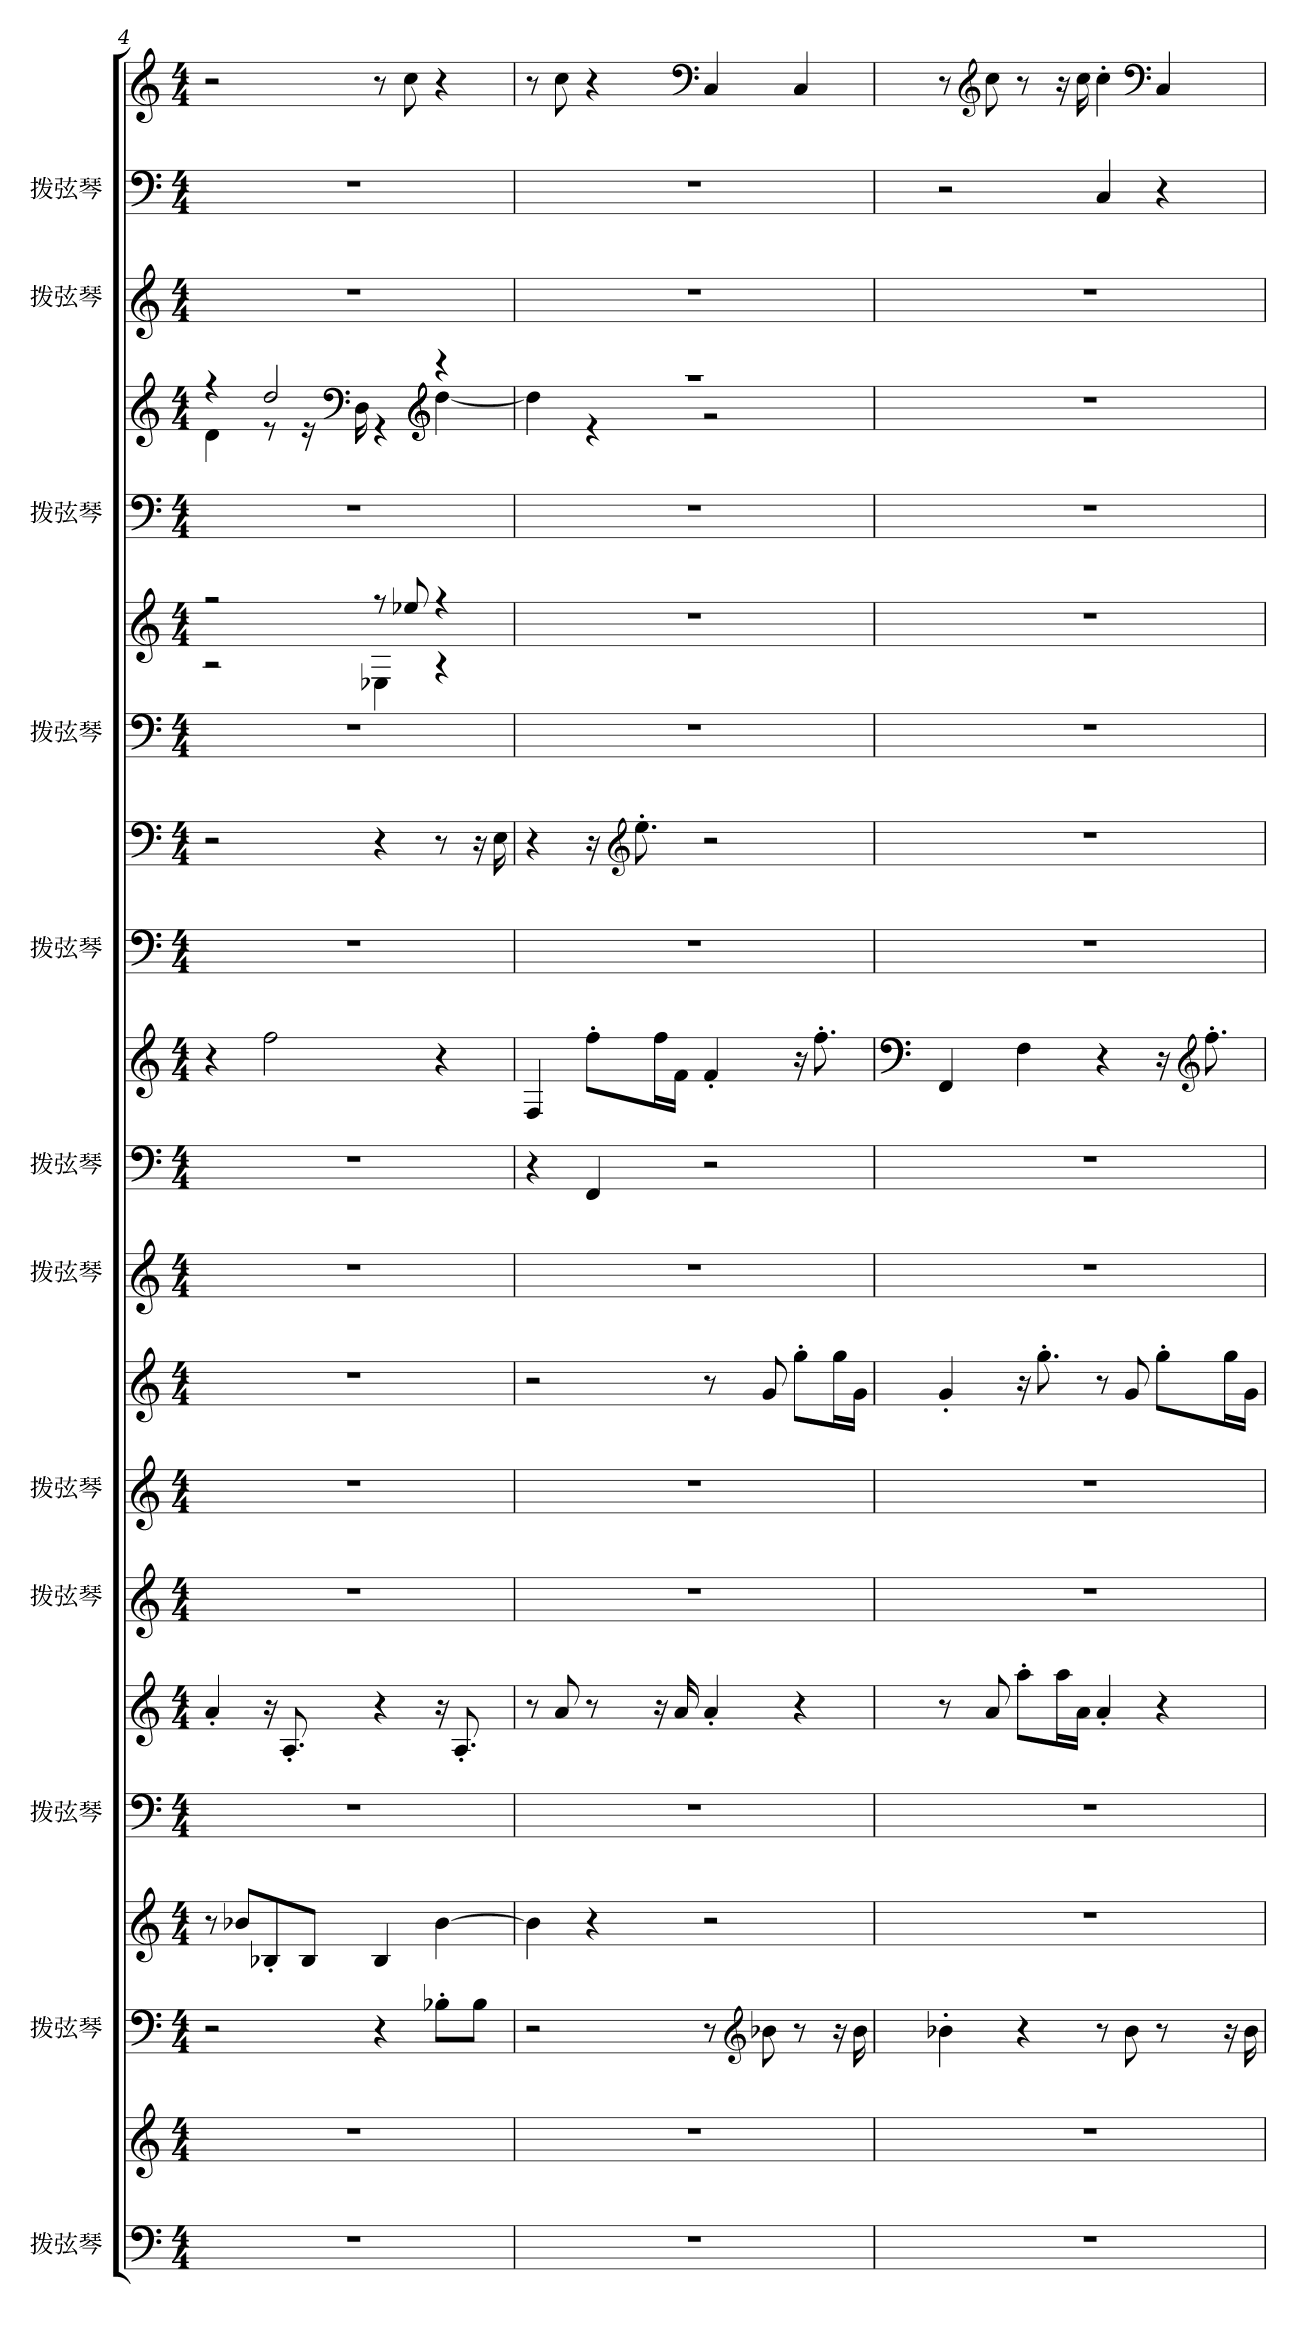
**kern	**kern	**kern	**kern	**kern	**kern	**kern	**kern	**kern	**kern	**kern	**kern	**kern	**kern	**kern	**kern	**kern	**kern	**kern	**kern	**kern
*part12	*part12	*part11	*part11	*part10	*part10	*part9	*part8	*part8	*part7	*part6	*part6	*part5	*part5	*part4	*part4	*part3	*part3	*part2	*part1	*part1
*staff21	*staff20	*staff19	*staff18	*staff17	*staff16	*staff15	*staff14	*staff13	*staff12	*staff11	*staff10	*staff9	*staff8	*staff7	*staff6	*staff5	*staff4	*staff3	*staff2	*staff1
*I"拨弦琴	*	*I"拨弦琴	*	*I"拨弦琴	*	*I"拨弦琴	*I"拨弦琴	*	*I"拨弦琴	*I"拨弦琴	*	*I"拨弦琴	*	*I"拨弦琴	*	*I"拨弦琴	*	*I"拨弦琴	*I"拨弦琴	*
!!LO:PB:g=z
*clefF4	*clefG2	*clefF4	*clefG2	*clefF4	*clefG2	*clefG2	*clefG2	*clefG2	*clefG2	*clefF4	*clefG2	*clefF4	*clefF4	*clefF4	*clefG2	*clefF4	*clefG2	*clefG2	*clefF4	*clefG2
*k[]	*k[]	*k[]	*k[]	*k[]	*k[]	*k[]	*k[]	*k[]	*k[]	*k[]	*k[]	*k[]	*k[]	*k[]	*k[]	*k[]	*k[]	*k[]	*k[]	*k[]
*M4/4	*M4/4	*M4/4	*M4/4	*M4/4	*M4/4	*M4/4	*M4/4	*M4/4	*M4/4	*M4/4	*M4/4	*M4/4	*M4/4	*M4/4	*M4/4	*M4/4	*M4/4	*M4/4	*M4/4	*M4/4
=4	=4	=4	=4	=4	=4	=4	=4	=4	=4	=4	=4	=4	=4	=4	=4	=4	=4	=4	=4	=4
*	*	*	*	*	*	*	*	*	*	*	*	*	*	*	*^	*	*^	*	*	*
1r	1r	2r	8r	1r	4a'/	1r	1r	1r	1r	1r	4r	1r	2r	1r	2r	2r	1r	4r	4d\	1r	1r	2r
.	.	.	8b-X/L	.	.	.	.	.	.	.	.	.	.	.	.	.	.	.	.	.	.	.
.	.	.	8B-X'/	.	16r	.	.	.	.	.	2ff\	.	.	.	.	.	.	2dd/	8r	.	.	.
.	.	.	.	.	8.A'/	.	.	.	.	.	.	.	.	.	.	.	.	.	.	.	.	.
.	.	.	8B-/J	.	.	.	.	.	.	.	.	.	.	.	.	.	.	.	16r	.	.	.
*	*	*	*	*	*	*	*	*	*	*	*	*	*	*	*	*	*	*clefF4	*	*	*	*
.	.	.	.	.	.	.	.	.	.	.	.	.	.	.	.	.	.	.	16D\	.	.	.
.	.	4r	4B-/	.	4r	.	.	.	.	.	.	.	4r	.	8r	4E-X\	.	.	4r	.	.	8r
.	.	.	.	.	.	.	.	.	.	.	.	.	.	.	8ee-X/	.	.	.	.	.	.	8cc\
*	*	*	*	*	*	*	*	*	*	*	*	*	*	*	*	*	*	*clefG2	*	*	*	*
.	.	8B-X'\L	[4b-\	.	16r	.	.	.	.	.	4r	.	8r	.	4r	4r	.	4r	[4dd\	.	.	4r
.	.	.	.	.	8.A'/	.	.	.	.	.	.	.	.	.	.	.	.	.	.	.	.	.
.	.	8B-\J	.	.	.	.	.	.	.	.	.	.	16r	.	.	.	.	.	.	.	.	.
.	.	.	.	.	.	.	.	.	.	.	.	.	16E\	.	.	.	.	.	.	.	.	.
*	*	*	*	*	*	*	*	*	*	*	*	*	*	*	*v	*v	*	*	*	*	*	*
=5	=5	=5	=5	=5	=5	=5	=5	=5	=5	=5	=5	=5	=5	=5	=5	=5	=5	=5	=5	=5	=5
1r	1r	2r	4b-\]	1r	8r	1r	1r	2r	1r	4r	4F/	1r	4r	1r	1r	1r	1r	4dd\]	1r	1r	8r
.	.	.	.	.	8a/	.	.	.	.	.	.	.	.	.	.	.	.	.	.	.	8cc\
.	.	.	4r	.	8r	.	.	.	.	4FF/	8ff'\L	.	16r	.	.	.	.	4r	.	.	4r
*	*	*	*	*	*	*	*	*	*	*	*	*	*clefG2	*	*	*	*	*	*	*	*
.	.	.	.	.	.	.	.	.	.	.	.	.	8.ee'\	.	.	.	.	.	.	.	.
.	.	.	.	.	16r	.	.	.	.	.	16ff\L	.	.	.	.	.	.	.	.	.	.
.	.	.	.	.	16a/	.	.	.	.	.	16f\JJ	.	.	.	.	.	.	.	.	.	.
*	*	*	*	*	*	*	*	*	*	*	*	*	*	*	*	*	*	*	*	*	*clefF4
.	.	8r	2r	.	4a'/	.	.	8r	.	2r	4f'/	.	2r	.	.	.	.	2r	.	.	4C/
*	*	*clefG2	*	*	*	*	*	*	*	*	*	*	*	*	*	*	*	*	*	*	*
.	.	8b-X\	.	.	.	.	.	8g/	.	.	.	.	.	.	.	.	.	.	.	.	.
.	.	8r	.	.	4r	.	.	8gg'\L	.	.	16r	.	.	.	.	.	.	.	.	.	4C/
.	.	.	.	.	.	.	.	.	.	.	8.ff'\	.	.	.	.	.	.	.	.	.	.
.	.	16r	.	.	.	.	.	16gg\L	.	.	.	.	.	.	.	.	.	.	.	.	.
.	.	16b-\	.	.	.	.	.	16g\JJ	.	.	.	.	.	.	.	.	.	.	.	.	.
*	*	*	*	*	*	*	*	*	*	*	*	*	*	*	*	*	*v	*v	*	*	*
!!LO:PB:g=z
=6	=6	=6	=6	=6	=6	=6	=6	=6	=6	=6	=6	=6	=6	=6	=6	=6	=6	=6	=6	=6
*	*	*	*	*	*	*	*	*	*	*	*clefF4	*	*	*	*	*	*	*	*	*
1r	1r	4b-X'\	1r	1r	8r	1r	1r	4g'/	1r	1r	4FF/	1r	1r	1r	1r	1r	1r	1r	2r	8r
*	*	*	*	*	*	*	*	*	*	*	*	*	*	*	*	*	*	*	*	*clefG2
.	.	.	.	.	8a/	.	.	.	.	.	.	.	.	.	.	.	.	.	.	8cc\
.	.	4r	.	.	8aa'\L	.	.	16r	.	.	4F\	.	.	.	.	.	.	.	.	8r
.	.	.	.	.	.	.	.	8.gg'\	.	.	.	.	.	.	.	.	.	.	.	.
.	.	.	.	.	16aa\L	.	.	.	.	.	.	.	.	.	.	.	.	.	.	16r
.	.	.	.	.	16a\JJ	.	.	.	.	.	.	.	.	.	.	.	.	.	.	16cc\
.	.	8r	.	.	4a'/	.	.	8r	.	.	4r	.	.	.	.	.	.	.	4C/	4cc'\
.	.	8b-\	.	.	.	.	.	8g/	.	.	.	.	.	.	.	.	.	.	.	.
*	*	*	*	*	*	*	*	*	*	*	*	*	*	*	*	*	*	*	*	*clefF4
.	.	8r	.	.	4r	.	.	8gg'\L	.	.	16r	.	.	.	.	.	.	.	4r	4C/
*	*	*	*	*	*	*	*	*	*	*	*clefG2	*	*	*	*	*	*	*	*	*
.	.	.	.	.	.	.	.	.	.	.	8.ff'\	.	.	.	.	.	.	.	.	.
.	.	16r	.	.	.	.	.	16gg\L	.	.	.	.	.	.	.	.	.	.	.	.
.	.	16b-\	.	.	.	.	.	16g\JJ	.	.	.	.	.	.	.	.	.	.	.	.
=	=	=	=	=	=	=	=	=	=	=	=	=	=	=	=	=	=	=	=	=
*-	*-	*-	*-	*-	*-	*-	*-	*-	*-	*-	*-	*-	*-	*-	*-	*-	*-	*-	*-	*-
